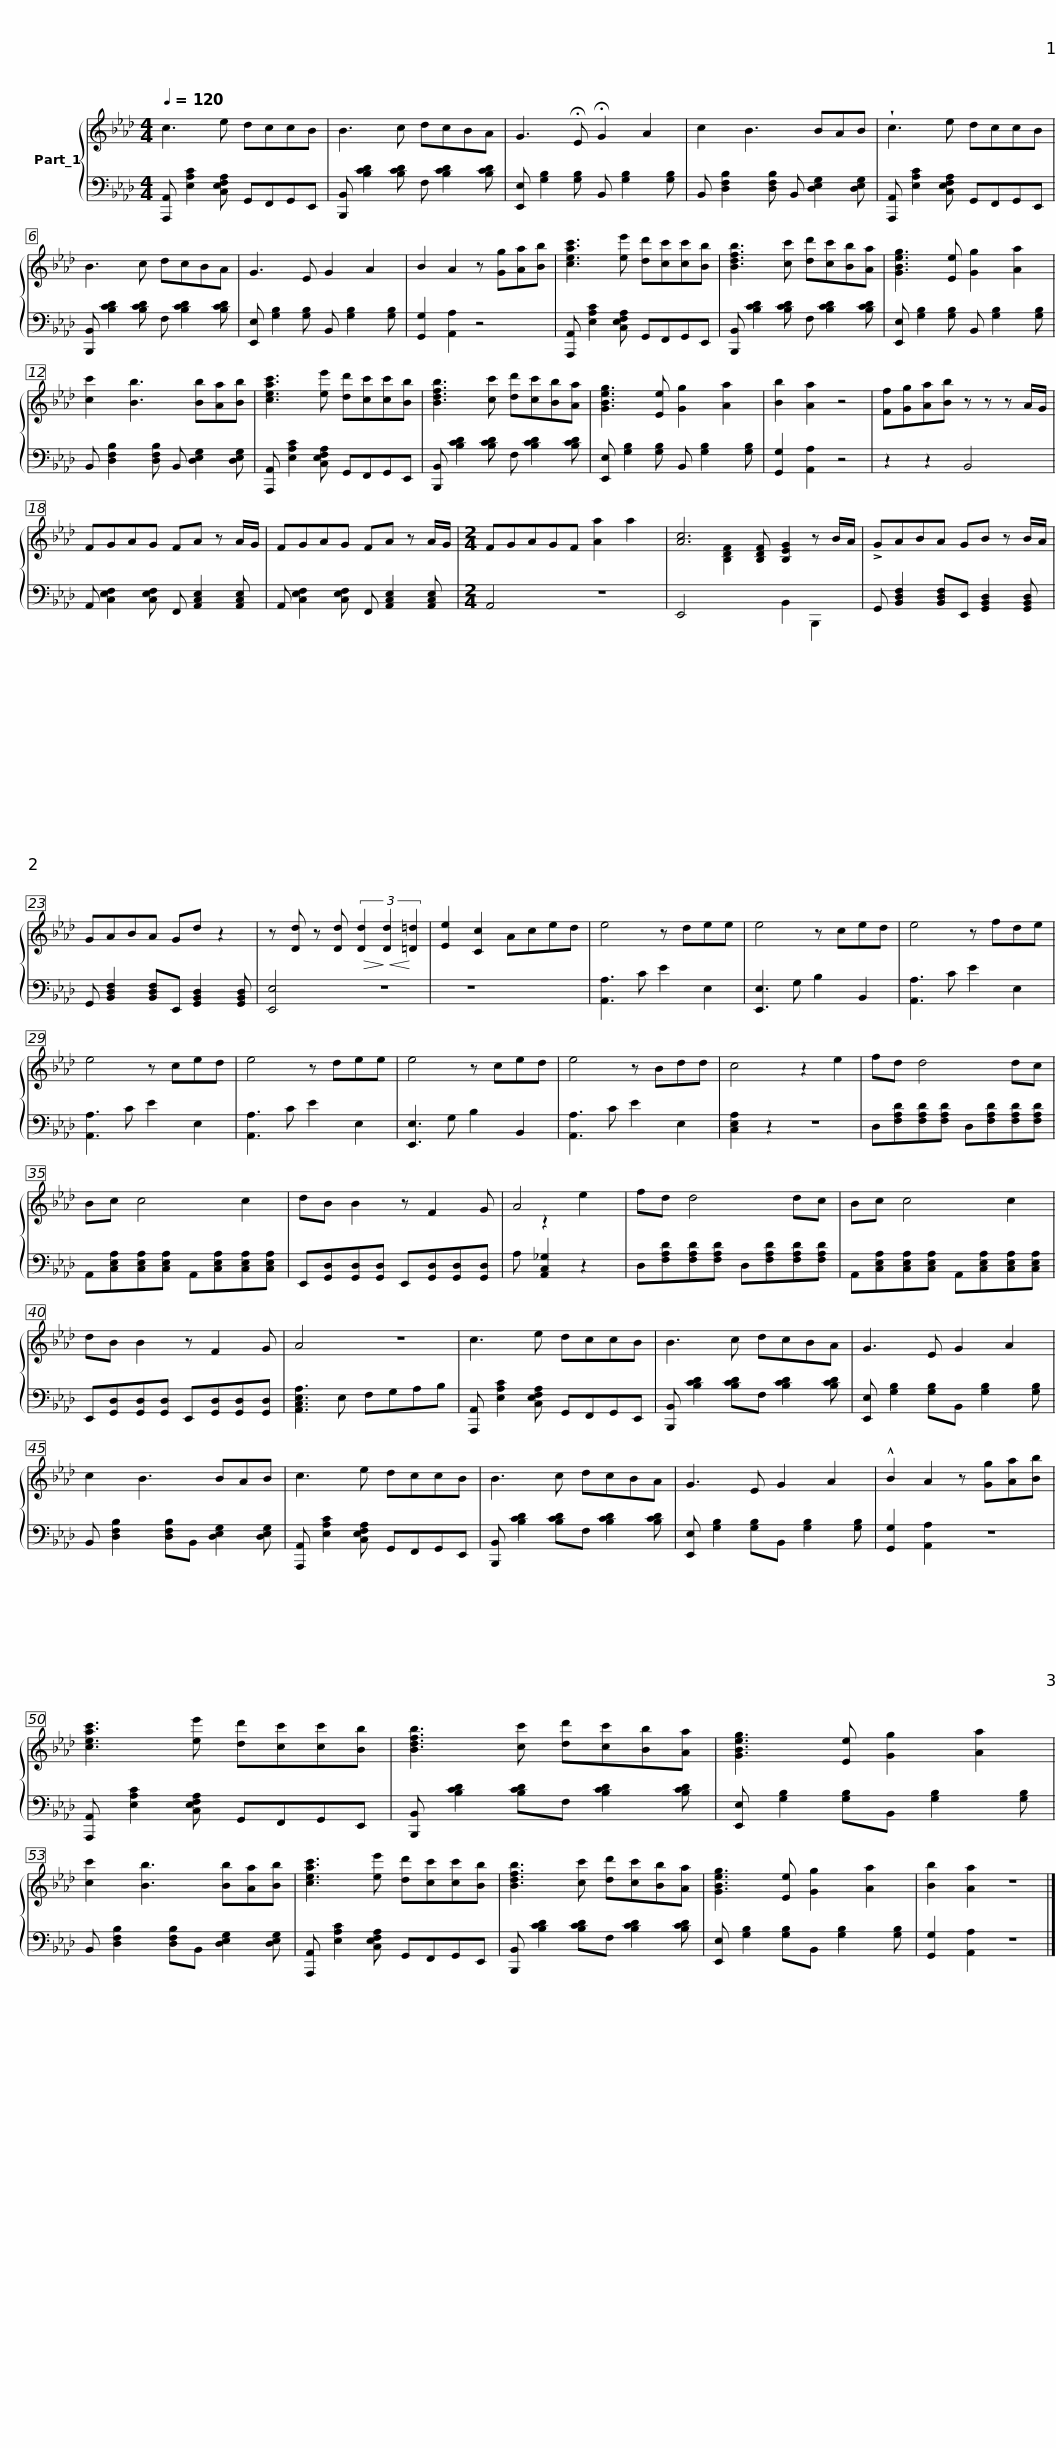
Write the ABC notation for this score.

X:1
%%score { 1 | ( 2 3 ) }
L:1/8
Q:1/4=120
M:4/4
I:linebreak $
K:Ab
V:1 treble
V:2 bass
V:3 bass
V:1
 c3 e dccB | B3 c dcBA | G3 !fermata!E !fermata!G2 A2 | c2 B3 BAB |$ !wedge!c3 e dccB | %5
 B3 c dcBA | G3 E G2 A2 | B2 A2 z [Gg][Aa][Bb] |$ [ceac']3 [ee'] [dd'][cc'][cc'][Bb] | [Bdfb]3 [cc'] [dd'][cc'][Bb][Aa] | %10
 [GBeg]3 [Ee] [Gg]2 [Aa]2 | [cc']2 [Bb]3 [Bb][Aa][Bb] |$ [ceac']3 [ee'] [dd'][cc'][cc'][Bb] | [Bdfb]3 [cc'] [dd'][cc'][Bb][Aa] | [GBeg]3 [Ee] [Gg]2 [Aa]2 | %15
 [Bb]2 [Aa]2 z4 |$ [Ff][Gg][Aa][Bb] z z z A/G/ |$ FGAG FA z A/G/ | FGAG FA z A/G/ |[M:2/4] FGAGF [Aa]2 a2 | %20
 [Ac]6 [B,DF] [B,EG]2 z B/A/ |$ !>!GABA GB z B/A/ | GABA Gd z2 | z [Dd] z [Dd]!>(! (3[Dd]2!>)!!<(! [Dd]2!<)! [=D=d]2 | [Ee]2 [Cc]2 Aced |$ %25
 e4 z dee | e4 z ced | e4 z fde | e4 z ced | e4 z dee |$ %30
 e4 z ced | e4 z Bdd | c4 z2 e2 | fd d4 dc | Bc c4 c2 |$ %35
 dB B2 z F2 G | A4 x | fd d4 dc | Bc c4 c2 | dB B2 z F2 G |$ %40
 A4 z4 | c3 e dccB | B3 c dcBA | G3 E G2 A2 |$ c2 B3 BAB | %45
 c3 e dccB | B3 c dcBA | G3 E G2 A2 |$ !^!B2 A2 z [Gg][Aa][Bb] | [ceac']3 [ee'] [dd'][cc'][cc'][Bb] | %50
 [Bdfb]3 [cc'] [dd'][cc'][Bb][Aa] | [GBeg]3 [Ee] [Gg]2 [Aa]2 |$ [cc']2 [Bb]3 [Bb][Aa][Bb] | [ceac']3 [ee'] [dd'][cc'][cc'][Bb] | [Bdfb]3 [cc'] [dd'][cc'][Bb][Aa] | %55
 [GBeg]3 [Ee] [Gg]2 [Aa]2 |$ [Bb]2 [Aa]2 z4 |] %57
V:2
 [A,,,A,,] [E,A,C]2 [C,E,F,A,] G,,F,,G,,E,, | [B,,,B,,] [B,CD]2 [B,CD] F, [B,CD]2 [B,CD] | [E,,E,] [G,B,]2 [G,B,] B,, [G,B,]2 [G,B,] | B,, [D,F,B,]2 [D,F,B,] B,, [D,E,G,]2 [D,E,G,] |$ [A,,,A,,] [E,A,C]2 [C,E,F,A,] G,,F,,G,,E,, | %5
 [B,,,B,,] [B,CD]2 [B,CD] F, [B,CD]2 [B,CD] | [E,,E,] [G,B,]2 [G,B,] B,, [G,B,]2 [G,B,] | [G,,G,]2 [A,,A,]2 z4 |$ [A,,,A,,] [E,A,C]2 [C,E,F,A,] G,,F,,G,,E,, | [B,,,B,,] [B,CD]2 [B,CD] F, [B,CD]2 [B,CD] | %10
 [E,,E,] [G,B,]2 [G,B,] B,, [G,B,]2 [G,B,] | B,, [D,F,B,]2 [D,F,B,] B,, [D,E,G,]2 [D,E,G,] |$ [A,,,A,,] [E,A,C]2 [C,E,F,A,] G,,F,,G,,E,, | [B,,,B,,] [B,CD]2 [B,CD] F, [B,CD]2 [B,CD] | [E,,E,] [G,B,]2 [G,B,] B,, [G,B,]2 [G,B,] | %15
 [G,,G,]2 [A,,A,]2 z4 |$ z2 z2 B,,4 |$ A,, [C,E,F,]2 [C,E,F,] F,, [A,,C,E,]2 [A,,C,E,] | A,, [C,E,F,]2 [C,E,F,] F,, [A,,C,E,]2 [A,,C,E,] |[M:2/4] A,,4 z4 x | %20
 E,,4[I:staff -1] [B,DF]2[I:staff +1] x5 |$ G,, [B,,D,F,]2 [B,,D,F,]E,, [G,,B,,D,]2 [G,,B,,D,] | G,, [B,,D,F,]2 [B,,D,F,]E,, [G,,B,,D,]2 [G,,B,,D,] | [E,,E,]4 z4 | z4 x4 |$ %25
 [A,,A,]3 C E2 E,2 | [E,,E,]3 G, B,2 B,,2 | [A,,A,]3 C E2 E,2 | [A,,A,]3 C E2 E,2 | [A,,A,]3 C E2 E,2 |$ %30
 [E,,E,]3 G, B,2 B,,2 | [A,,A,]3 C E2 E,2 | [C,E,A,]2 z2 z4 | D,[F,A,D][F,A,D][F,A,D] D,[F,A,D][F,A,D][F,A,D] | A,,[C,E,A,][C,E,A,][C,E,A,] A,,[C,E,A,][C,E,A,][C,E,A,] |$ %35
 E,,[G,,D,][G,,D,][G,,D,] E,,[G,,D,][G,,D,][G,,D,] | A, [A,,C,_G,]2 z2 | D,[F,A,D][F,A,D][F,A,D] D,[F,A,D][F,A,D][F,A,D] | A,,[C,E,A,][C,E,A,][C,E,A,] A,,[C,E,A,][C,E,A,][C,E,A,] | E,,[G,,D,][G,,D,][G,,D,] E,,[G,,D,][G,,D,][G,,D,] |$ %40
 [A,,C,E,A,]3 E, F,G,A,B, | [A,,,A,,] [E,A,C]2 [C,E,F,A,] G,,F,,G,,E,, | [B,,,B,,] [B,CD]2 [B,CD]F, [B,CD]2 [B,CD] | [E,,E,] [G,B,]2 [G,B,]B,, [G,B,]2 [G,B,] |$ B,, [D,F,B,]2 [D,F,B,]B,, [D,E,G,]2 [D,E,G,] | %45
 [A,,,A,,] [E,A,C]2 [C,E,F,A,] G,,F,,G,,E,, | [B,,,B,,] [B,CD]2 [B,CD]F, [B,CD]2 [B,CD] | [E,,E,] [G,B,]2 [G,B,]B,, [G,B,]2 [G,B,] |$ [G,,G,]2 [A,,A,]2 z4 | [A,,,A,,] [E,A,C]2 [C,E,F,A,] G,,F,,G,,E,, | %50
 [B,,,B,,] [B,CD]2 [B,CD]F, [B,CD]2 [B,CD] | [E,,E,] [G,B,]2 [G,B,]B,, [G,B,]2 [G,B,] |$ B,, [D,F,B,]2 [D,F,B,]B,, [D,E,G,]2 [D,E,G,] | [A,,,A,,] [E,A,C]2 [C,E,F,A,] G,,F,,G,,E,, | [B,,,B,,] [B,CD]2 [B,CD]F, [B,CD]2 [B,CD] | %55
 [E,,E,] [G,B,]2 [G,B,]B,, [G,B,]2 [G,B,] |$ [G,,G,]2 [A,,A,]2 z4 |] %57
V:3
 x8 | x8 | x8 | x8 |$ x8 | %5
 x8 | x8 | x8 |$ x8 | x8 | %10
 x8 | x8 |$ x8 | x8 | x8 | %15
 x8 |$ x8 |$ x8 | x8 |[M:2/4] x9 | %20
 x7 B,,2 B,,,2 |$ x8 | x8 | x8 | x8 |$ %25
 x8 | x8 | x8 | x8 | x8 |$ %30
 x8 | x8 | x8 | x8 | x8 |$ %35
 x8 | x[I:staff -1] z2 e2 | x8 | x8 | x8 |$ %40
 x8 | x8 | x8 | x8 |$ x8 | %45
 x8 | x8 | x8 |$ x8 | x8 | %50
 x8 | x8 |$ x8 | x8 | x8 | %55
 x8 |$ x8 |] %57
